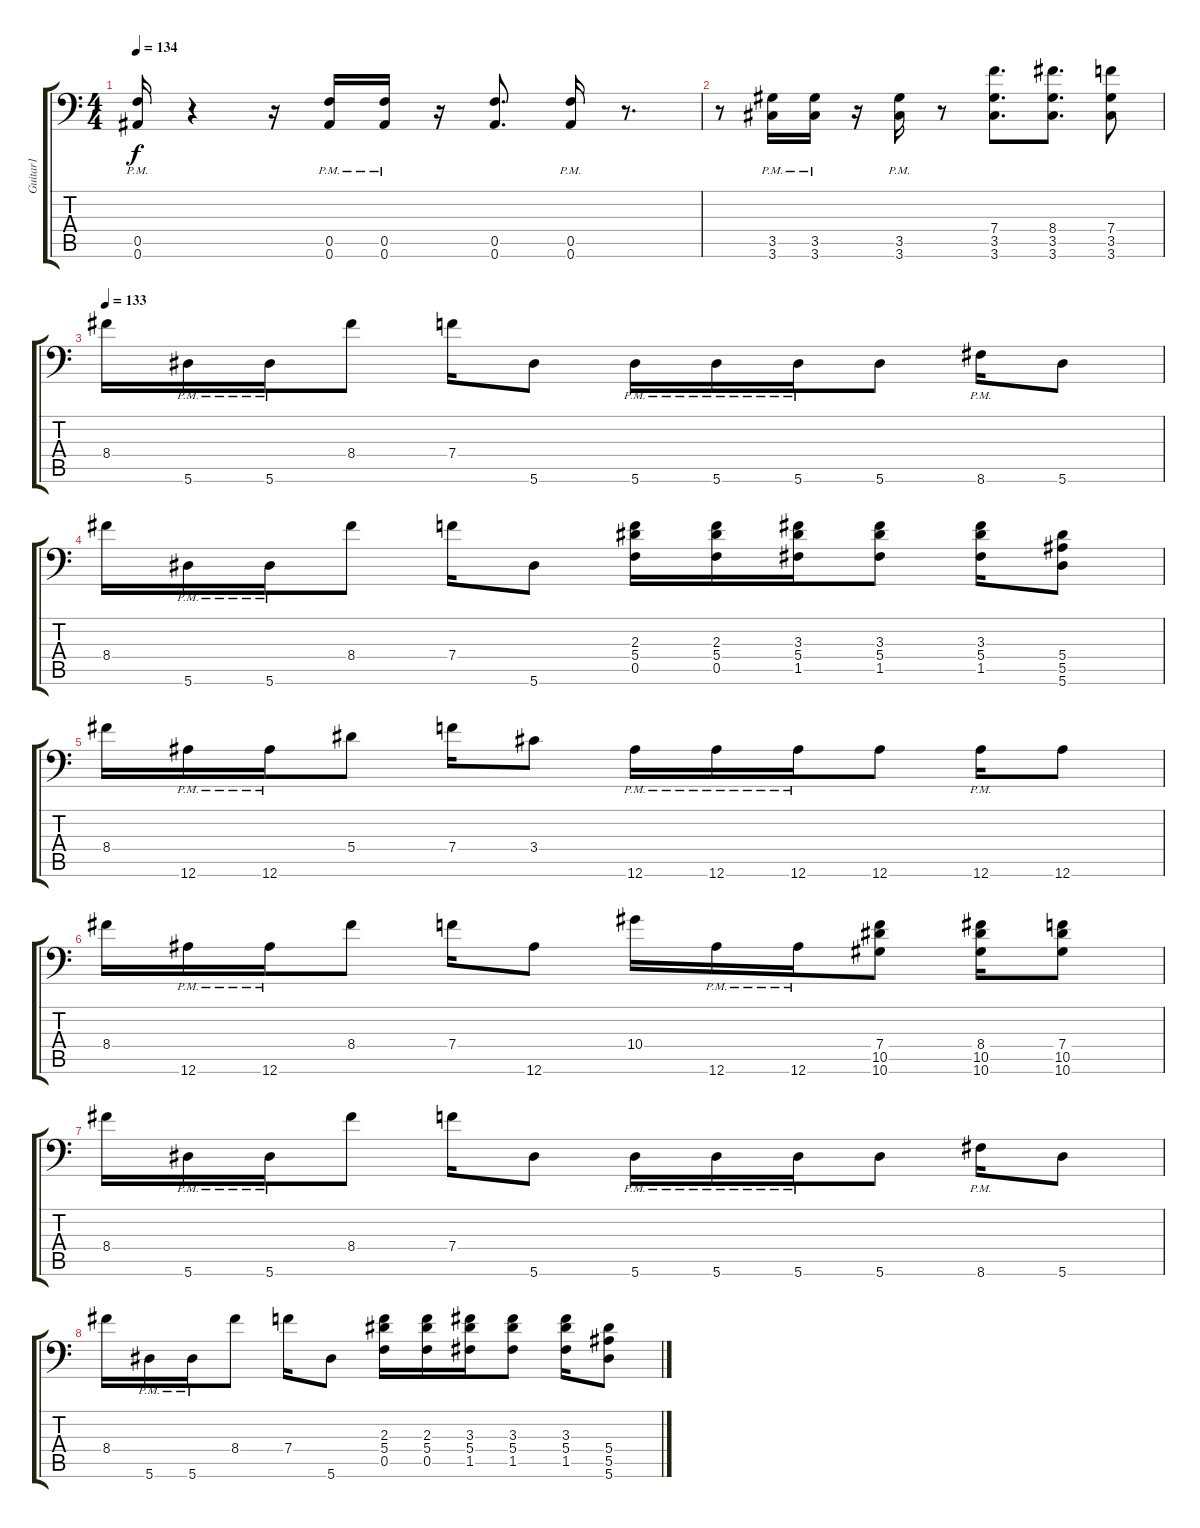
\track ("Guitar1" "Guitar1") {instrument distortionguitar}
\staff {score tabs}
\tuning (C4 G3 Eb3 Bb2 F2 Bb1) {hide}
\ts (4 4)
\tempo 134
\clef f4
\ks c
(0.5{pm} 0.6{pm}).16{dy f} r.4 r.16 (0.5{pm} 0.6{pm}).16 (0.5{pm} 0.6{pm}).16 r.16 (0.5 0.6).8{d} (0.5{pm} 0.6{pm}).16 r.8{d} |
r.8 (3.5{pm} 3.6{pm}).16 (3.5{pm} 3.6{pm}).16 r.16 (3.5{pm} 3.6{pm}).16 r.8 (7.4 3.5 3.6).8{d} (8.4 3.5 3.6).8{d} (7.4 3.5 3.6).8 |
\tempo 133
8.4.16 5.6{pm}.16 5.6{pm}.16 8.4.8 7.4.16 5.6.8 5.6{pm}.16 5.6{pm}.16 5.6{pm}.16 5.6.8 8.6{pm}.16 5.6.8 |
8.4.16 5.6{pm}.16 5.6{pm}.16 8.4.8 7.4.16 5.6.8 (2.3 5.4 0.5).16 (2.3 5.4 0.5).16 (3.3 5.4 1.5).16 (3.3 5.4 1.5).8 (3.3 5.4 1.5).16 (5.4 5.5 5.6).8 |
8.4.16 12.6{pm}.16 12.6{pm}.16 5.4.8 7.4.16 3.4.8 12.6{pm}.16 12.6{pm}.16 12.6{pm}.16 12.6.8 12.6{pm}.16 12.6.8 |
8.4.16 12.6{pm}.16 12.6{pm}.16 8.4.8 7.4.16 12.6.8 10.4.16 12.6{pm}.16 12.6{pm}.16 (7.4 10.5 10.6).8 (8.4 10.5 10.6).16 (7.4 10.5 10.6).8 |
8.4.16 5.6{pm}.16 5.6{pm}.16 8.4.8 7.4.16 5.6.8 5.6{pm}.16 5.6{pm}.16 5.6{pm}.16 5.6.8 8.6{pm}.16 5.6.8 |
8.4.16 5.6{pm}.16 5.6{pm}.16 8.4.8 7.4.16 5.6.8 (2.3 5.4 0.5).16 (2.3 5.4 0.5).16 (3.3 5.4 1.5).16 (3.3 5.4 1.5).8 (3.3 5.4 1.5).16 (5.4 5.5 5.6).8
